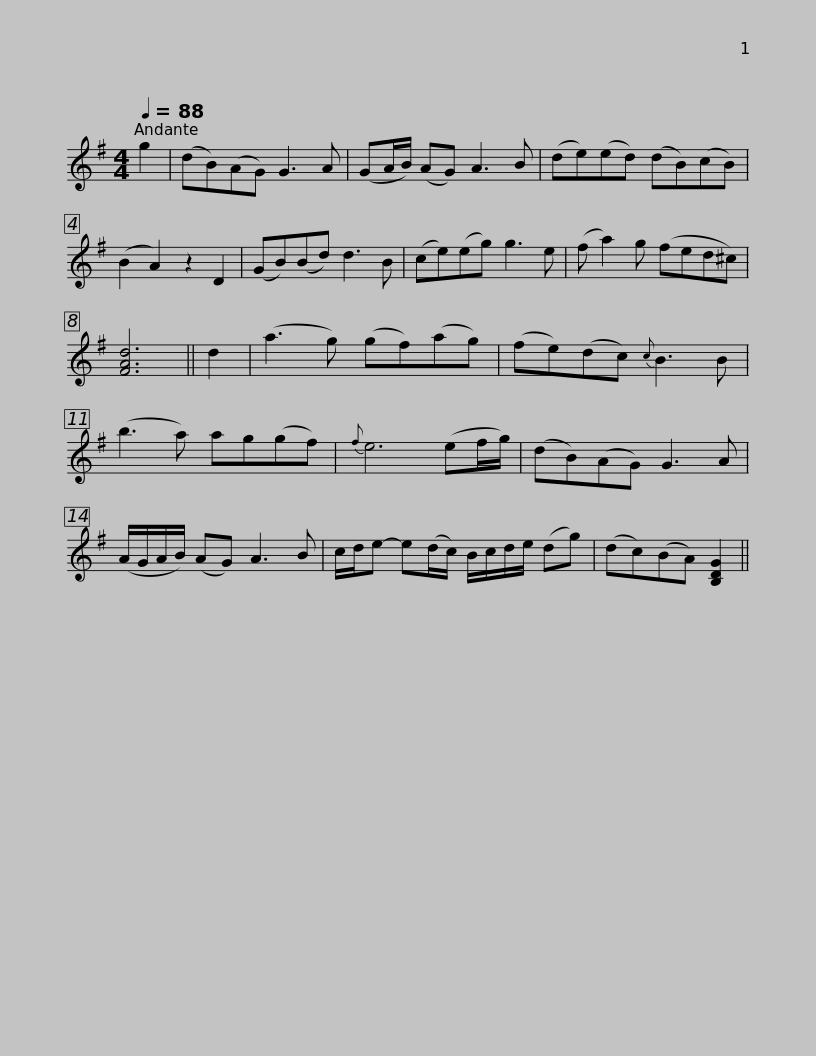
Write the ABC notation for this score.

X:1
L:1/8
Q:1/4=88
M:4/4
I:linebreak $
K:G
V:1 treble
V:1
 g2 | (dB)(AG) G3 A | (GA/B/) (AG) A3 B | (de)(ed) (dB)(cB) | (B2 A2) z2 D2 | %5
 (GB)(Bd) d3 B | (ce)(eg) g3 e |$ (f a2) g (fed^c) | [FAd]6 || d2 | %10
 (a3 g) (gf)(ag) | (fe)(dc){c} B3 B | (b3 a) ag(gf) |{f} e6 (ef/g/) |$ (dB)(AG) G3 A | %15
 (A/G/A/B/) (AG) A3 B | c/d/e- e(d/c/) B/c/d/e/ (dg) | (dc)(BA) [B,DG]2 || %18
